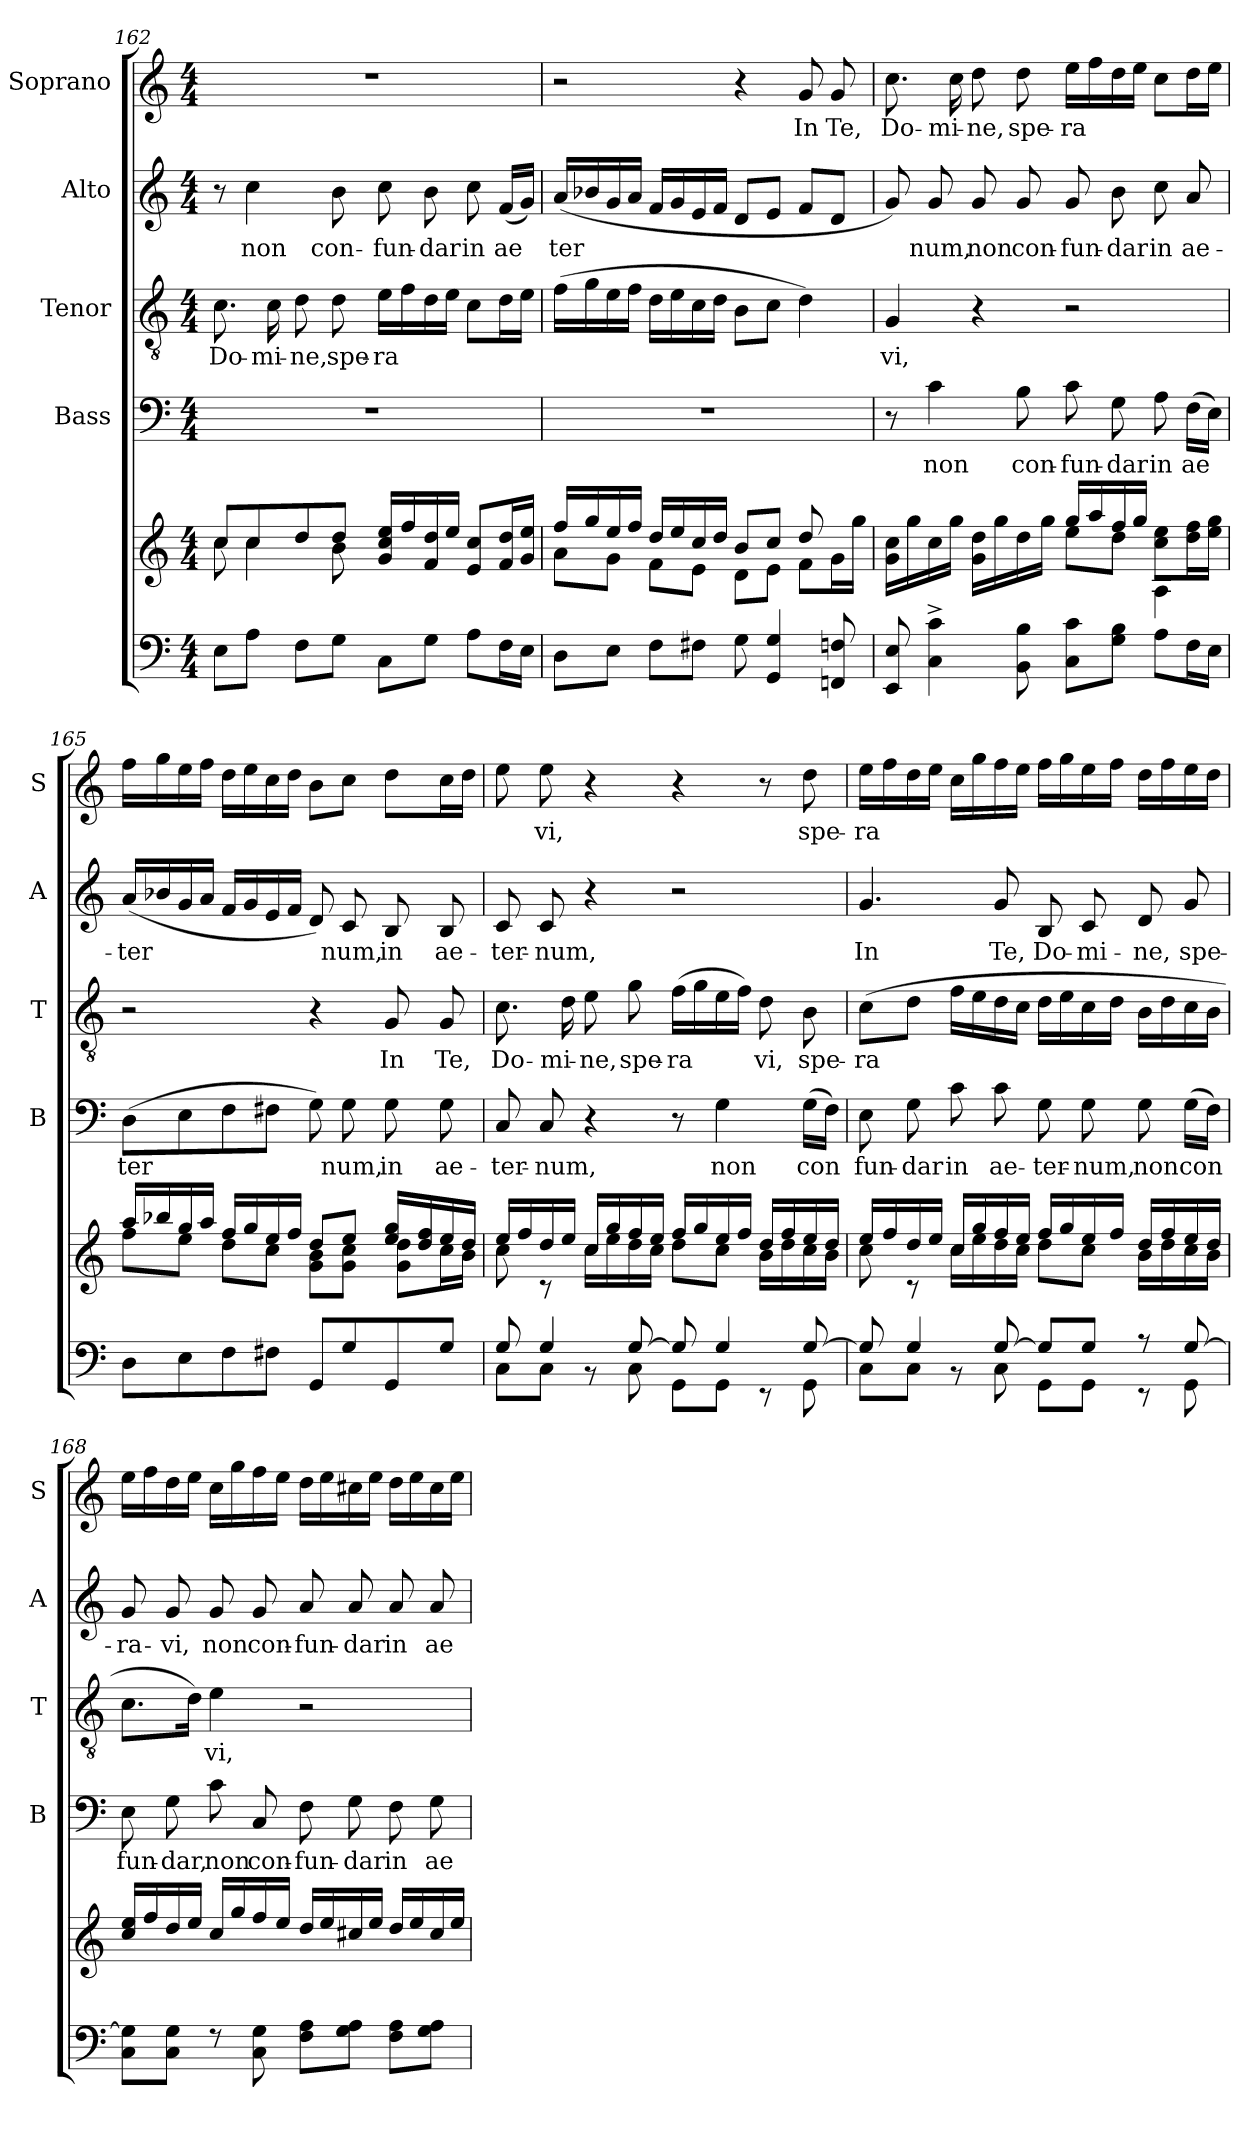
**kern	**kern	**kern	**text	**kern	**text	**kern	**text	**kern	**text
*part6	*part5	*part4	*part4	*part3	*part3	*part2	*part2	*part1	*part1
*staff6	*staff5	*staff4	*staff4	*staff3	*staff3	*staff2	*staff2	*staff1	*staff1
*	*	*I"Bass	*	*I"Tenor	*	*I"Alto	*	*I"Soprano	*
*	*	*I'B	*	*I'T	*	*I'A	*	*I'S	*
*clefF4	*clefG2	*clefF4	*	*clefGv2	*	*clefG2	*	*clefG2	*
*k[]	*k[]	*k[]	*	*k[]	*	*k[]	*	*k[]	*
*C:	*C:	*C:	*	*C:	*	*C:	*	*C:	*
*M4/4	*M4/4	*M4/4	*	*M4/4	*	*M4/4	*	*M4/4	*
=162	=162	=162	=162	=162	=162	=162	=162	=162	=162
*	*^	*	*	*	*	*	*	*	*
!	!	!	!	!	!	!LO:LY:b	!	!	!	!
8E\L	8cc/L	8cc\	1r	.	8.c\	Do-	8r	.	1r	.
!	!	!	!	!	!	!	!	!LO:LY:b	!	!
8A\J	8cc/	4cc\	.	.	.	.	4cc\	non	.	.
!	!	!	!	!	!	!LO:LY:b	!	!	!	!
.	.	.	.	.	16c\	-mi-	.	.	.	.
!	!	!	!	!	!	!LO:LY:b	!	!	!	!
8F\L	8dd/	.	.	.	8d\	-ne,	.	.	.	.
!	!	!	!	!	!	!LO:LY:b	!	!LO:LY:b	!	!
8G\J	8dd/J	8b\	.	.	8d\	spe-	8b\	con-	.	.
!	!	!	!	!	!	!LO:LY:b	!	!LO:LY:b	!	!
8C\L	16g/ 16cc/ 16ee/LL	2ryy	.	.	16e\LL	-ra­	8cc\	-fun-	.	.
.	16ff/	.	.	.	16f\	.	.	.	.	.
!	!	!	!	!	!	!	!	!LO:LY:b	!	!
8G\J	16f/ 16dd/	.	.	.	16d\	.	8b\	-dar	.	.
.	16ee/JJ	.	.	.	16e\JJ	.	.	.	.	.
!	!	!	!	!	!	!	!	!LO:LY:b	!	!
8A\L	8e/ 8cc/L	.	.	.	8c\L	.	8cc\	in	.	.
!	!	!	!	!	!	!	!	!LO:LY:b	!	!
16F\L	16f/ 16dd/L	.	.	.	16d\L	.	(<16f/LL	ae­	.	.
16E\JJ	16g/ 16ee/JJ	.	.	.	16e\JJ	.	16g/JJ)	.	.	.
!!LO:LB:g=z
=163	=163	=163	=163	=163	=163	=163	=163	=163	=163	=163
!	!	!	!	!	!	!	!	!LO:LY:b	!	!
8D\L	16ff/LL	8a\L	1r	.	(>16f\LL	.	(<16a/LL	ter­	2r	.
.	16gg/	.	.	.	16g\	.	16b-X/	.	.	.
8E\J	16ee/	8g\J	.	.	16e\	.	16g/	.	.	.
.	16ff/JJ	.	.	.	16f\JJ	.	16a/JJ	.	.	.
8F\L	16dd/LL	8f\L	.	.	16d\LL	.	16f/LL	.	.	.
.	16ee/	.	.	.	16e\	.	16g/	.	.	.
8F#X\J	16cc/	8e\J	.	.	16c\	.	16e/	.	.	.
.	16dd/JJ	.	.	.	16d\JJ	.	16f/JJ	.	.	.
8G\	8b/L	8d\L	.	.	8B\L	.	8d/L	.	4r	.
4GG/ 4G/	8cc/J	8e\J	.	.	8c\J	.	8e/J	.	.	.
!	!	!	!	!	!	!	!	!	!	!LO:LY:b
.	8dd/	8f\L	.	.	4d\)	.	8f/L	.	8g/	In
!	!	!	!	!	!	!	!	!	!	!LO:LY:b
8FFn/ 8Fn/	8ryy	16g\L	.	.	.	.	8d/J	.	8g/	Te,
.	.	16gg\JJ	.	.	.	.	.	.	.	.
=164	=164	=164	=164	=164	=164	=164	=164	=164	=164	=164
!	!	!	!	!	!	!LO:LY:b	!	!	!	!LO:LY:b
8EE/ 8E/	2ryy	16g\ 16cc\LL	8r	.	4G/	vi,	8g/)	.	8.cc\	Do-
.	.	16gg\	.	.	.	.	.	.	.	.
!	!	!	!	!LO:LY:b	!	!	!	!LO:LY:b	!	!
4C\^> 4c\^>	.	16cc\	4c\	non	.	.	8g/	num,	.	.
!	!	!	!	!	!	!	!	!	!	!LO:LY:b
.	.	16gg\JJ	.	.	.	.	.	.	16cc\	-mi-
!	!	!	!	!	!	!	!	!LO:LY:b	!	!LO:LY:b
.	.	16g\ 16dd\LL	.	.	4r	.	8g/	non	8dd\	-ne,
.	.	16gg\	.	.	.	.	.	.	.	.
!	!	!	!	!LO:LY:b	!	!	!	!LO:LY:b	!	!LO:LY:b
8BB\ 8B\	.	16dd\	8B\	con-	.	.	8g/	con-	8dd\	spe-
.	.	16gg\JJ	.	.	.	.	.	.	.	.
!	!	!	!	!LO:LY:b	!	!	!	!LO:LY:b	!	!LO:LY:b
8C\ 8c\L	16gg/LL	8ee\L	8c\	-fun-	2r	.	8g/	-fun-	16ee\LL	-ra­
.	16aa/	.	.	.	.	.	.	.	16ff\	.
!	!	!	!	!LO:LY:b	!	!	!	!LO:LY:b	!	!
8G\ 8B\J	16ff/	8dd\J	8G\	-dar	.	.	8b\	-dar	16dd\	.
.	16gg/JJ	.	.	.	.	.	.	.	16ee\JJ	.
!	!	!	!	!LO:LY:b	!	!	!	!LO:LY:b	!	!
8A\L	8cc\ 8ee\L	4A\	8A\	in	.	.	8cc\	in	8cc\L	.
!	!	!	!	!LO:LY:b	!	!	!	!LO:LY:b	!	!
16F\L	16dd\ 16ff\L	.	(>16F\LL	ae­	.	.	8a/	ae-	16dd\L	.
16E\JJ	16ee\ 16gg\JJ	.	16E\JJ)	.	.	.	.	.	16ee\JJ	.
=165	=165	=165	=165	=165	=165	=165	=165	=165	=165	=165
!	!	!	!	!LO:LY:b	!	!	!	!LO:LY:b	!	!
8D\L	16aa/LL	8ff\L	(>8D\L	ter­	2r	.	(<16a/LL	-ter­	16ff\LL	.
.	16bb-X/	.	.	.	.	.	16b-X/	.	16gg\	.
8E\	16gg/	8ee\J	8E\	.	.	.	16g/	.	16ee\	.
.	16aa/JJ	.	.	.	.	.	16a/JJ	.	16ff\JJ	.
8F\	16ff/LL	8dd\L	8F\	.	.	.	16f/LL	.	16dd\LL	.
.	16gg/	.	.	.	.	.	16g/	.	16ee\	.
8F#X\J	16ee/	8cc\J	8F#X\J	.	.	.	16e/	.	16cc\	.
.	16ff/JJ	.	.	.	.	.	16f/JJ	.	16dd\JJ	.
8GG/L	8dd/L	8g\ 8b\L	8G\)	.	4r	.	8d/)	.	8b\L	.
!	!	!	!	!LO:LY:b	!	!	!	!LO:LY:b	!	!
8G/	8ee/J	8g\ 8cc\J	8G\	num,	.	.	8c/	num,	8cc\J	.
!	!	!	!	!LO:LY:b	!	!LO:LY:b	!	!LO:LY:b	!	!
8GG/	16ee/ 16gg/LL	8g\ 8dd\L	8G\	in	8G/	In	8B/	in	8dd\L	.
.	16dd/ 16ff/	.	.	.	.	.	.	.	.	.
!	!	!	!	!LO:LY:b	!	!LO:LY:b	!	!LO:LY:b	!	!
8G/J	16ee/	16cc\L	8G\	ae-	8G/	Te,	8B/	ae-	16cc\L	.
.	16dd/JJ	16b\JJ	.	.	.	.	.	.	16dd\JJ	.
!!LO:LB:g=z
=166	=166	=166	=166	=166	=166	=166	=166	=166	=166	=166
*^	*	*	*	*	*	*	*	*	*	*
!	!	!	!	!	!LO:LY:b	!	!LO:LY:b	!	!LO:LY:b	!	!
8G/	8C\L	16ee/LL	8cc\	8C/	-ter-	8.c\	Do-	8c/	-ter-	8ee\	.
.	.	16ff/	.	.	.	.	.	.	.	.	.
!	!	!	!	!	!LO:LY:b	!	!	!	!LO:LY:b	!	!LO:LY:b
4G/	8C\J	16dd/	8rc	8C/	-num,	.	.	8c/	-num,	8ee\	vi,
!	!	!	!	!	!	!	!LO:LY:b	!	!	!	!
.	.	16ee/JJ	.	.	.	16d\	-mi-	.	.	.	.
!	!	!	!	!	!	!	!LO:LY:b	!	!	!	!
.	8r	16cc/LL	16cc\LL	4r	.	8e\	-ne,	4r	.	4r	.
.	.	16gg/	16ee\	.	.	.	.	.	.	.	.
!	!	!	!	!	!	!	!LO:LY:b	!	!	!	!
[>8G/	8C\	16ff/	16dd\	.	.	8g\	spe-	.	.	.	.
.	.	16ee/JJ	16cc\JJ	.	.	.	.	.	.	.	.
!	!	!	!	!	!	!	!LO:LY:b	!	!	!	!
8G/]	8GG\L	16ff/LL	8dd\L	8r	.	(>16f\LL	-ra	2r	.	4r	.
.	.	16gg/	.	.	.	16g\	.	.	.	.	.
!	!	!	!	!	!LO:LY:b	!	!	!	!	!	!
4G/	8GG\J	16ee/	8cc\J	4G\	non	16e\	.	.	.	.	.
.	.	16ff/JJ	.	.	.	16f\JJ)	.	.	.	.	.
!	!	!	!	!	!	!	!LO:LY:b	!	!	!	!
.	8r	16dd/LL	16b\LL	.	.	8d\	vi,	.	.	8r	.
.	.	16ff/	16dd\	.	.	.	.	.	.	.	.
!	!	!	!	!	!LO:LY:b	!	!LO:LY:b	!	!	!	!LO:LY:b
[>8G/	8GG\	16ee/	16cc\	(>16G\LL	con­	8B\	spe-	.	.	8dd\	spe-
.	.	16dd/JJ	16b\JJ	16F\JJ)	.	.	.	.	.	.	.
=167	=167	=167	=167	=167	=167	=167	=167	=167	=167	=167	=167
!	!	!	!	!	!LO:LY:b	!	!LO:LY:b	!	!LO:LY:b	!	!LO:LY:b
8G/]	8C\L	16ee/LL	8cc\	8E\	fun-	(>8c\L	-ra­	4.g/	In	16ee\LL	-ra­
.	.	16ff/	.	.	.	.	.	.	.	16ff\	.
!	!	!	!	!	!LO:LY:b	!	!	!	!	!	!
4G/	8C\J	16dd/	8rc	8G\	-dar	8d\J	.	.	.	16dd\	.
.	.	16ee/JJ	.	.	.	.	.	.	.	16ee\JJ	.
!	!	!	!	!	!LO:LY:b	!	!	!	!	!	!
.	8r	16cc/LL	16cc\LL	8c\	in	16f\LL	.	.	.	16cc\LL	.
.	.	16gg/	16ee\	.	.	16e\	.	.	.	16gg\	.
!	!	!	!	!	!LO:LY:b	!	!	!	!LO:LY:b	!	!
[>8G/	8C\	16ff/	16dd\	8c\	ae-	16d\	.	8g/	Te,	16ff\	.
.	.	16ee/JJ	16cc\JJ	.	.	16c\JJ	.	.	.	16ee\JJ	.
!	!	!	!	!	!LO:LY:b	!	!	!	!LO:LY:b	!	!
8G/L]	8GG\L	16ff/LL	8dd\L	8G\	-ter-	16d\LL	.	8B/	Do-	16ff\LL	.
.	.	16gg/	.	.	.	16e\	.	.	.	16gg\	.
!	!	!	!	!	!LO:LY:b	!	!	!	!LO:LY:b	!	!
8G/J	8GG\J	16ee/	8cc\J	8G\	-num,	16c\	.	8c/	-mi-	16ee\	.
.	.	16ff/JJ	.	.	.	16d\JJ	.	.	.	16ff\JJ	.
!	!	!	!	!	!LO:LY:b	!	!	!	!LO:LY:b	!	!
8r	8r	16dd/LL	16b\LL	8G\	non	16B\LL	.	8d/	-ne,	16dd\LL	.
.	.	16ff/	16dd\	.	.	16d\	.	.	.	16ff\	.
!	!	!	!	!	!LO:LY:b	!	!	!	!LO:LY:b	!	!
[>8G/	8GG\	16ee/	16cc\	(>16G\LL	con­	16c\	.	8g/	spe-	16ee\	.
.	.	16dd/JJ	16b\JJ	16F\JJ)	.	16B\JJ	.	.	.	16dd\JJ	.
=168	=168	=168	=168	=168	=168	=168	=168	=168	=168	=168	=168
!	!	!	!	!	!LO:LY:b	!	!	!	!LO:LY:b	!	!
8C\ 8G\]L	1ryy	16cc/ 16ee/LL	1ryy	8E\	fun-	8.c\L	.	8g/	-ra-	16ee\LL	.
.	.	16ff/	.	.	.	.	.	.	.	16ff\	.
!	!	!	!	!	!LO:LY:b	!	!	!	!LO:LY:b	!	!
8C\ 8G\J	.	16dd/	.	8G\	-dar,	.	.	8g/	-vi,	16dd\	.
.	.	16ee/JJ	.	.	.	16d\Jk)	.	.	.	16ee\JJ	.
!	!	!	!	!	!LO:LY:b	!	!LO:LY:b	!	!LO:LY:b	!	!
8r	.	16cc/LL	.	8c\	non	4e\	vi,	8g/	non	16cc\LL	.
.	.	16gg/	.	.	.	.	.	.	.	16gg\	.
!	!	!	!	!	!LO:LY:b	!	!	!	!LO:LY:b	!	!
8C\ 8G\	.	16ff/	.	8C/	con-	.	.	8g/	con-	16ff\	.
.	.	16ee/JJ	.	.	.	.	.	.	.	16ee\JJ	.
!	!	!	!	!	!LO:LY:b	!	!	!	!LO:LY:b	!	!
8F\ 8A\L	.	16dd/LL	.	8F\	-fun-	2r	.	8a/	-fun-	16dd\LL	.
.	.	16ee/	.	.	.	.	.	.	.	16ee\	.
!	!	!	!	!	!LO:LY:b	!	!	!	!LO:LY:b	!	!
8G\ 8A\J	.	16cc#X/	.	8G\	-dar	.	.	8a/	-dar	16cc#X\	.
.	.	16ee/JJ	.	.	.	.	.	.	.	16ee\JJ	.
!	!	!	!	!	!LO:LY:b	!	!	!	!LO:LY:b	!	!
8F\ 8A\L	.	16dd/LL	.	8F\	in	.	.	8a/	in	16dd\LL	.
.	.	16ee/	.	.	.	.	.	.	.	16ee\	.
!	!	!	!	!	!LO:LY:b	!	!	!	!LO:LY:b	!	!
8G\ 8A\J	.	16cc#/	.	8G\	ae-	.	.	8a/	ae-	16cc#\	.
.	.	16ee/JJ	.	.	.	.	.	.	.	16ee\JJ	.
*v	*v	*	*	*	*	*	*	*	*	*	*
*	*v	*v	*	*	*	*	*	*	*	*
=	=	=	=	=	=	=	=	=	=
*-	*-	*-	*-	*-	*-	*-	*-	*-	*-
